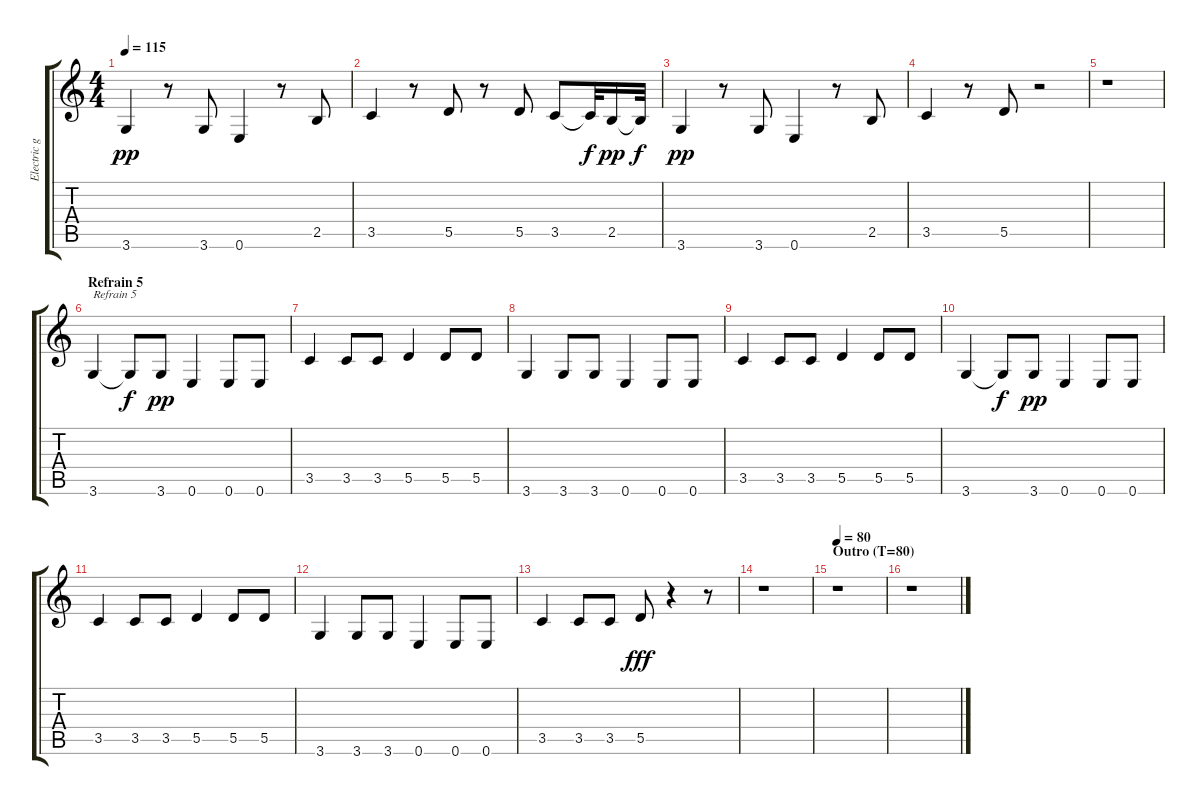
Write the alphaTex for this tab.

\track ("Electric guitar (clean)" "Electric g") {instrument electricguitarclean}
\staff {score tabs}
\tuning (E4 B3 G3 D3 A2 E2) {hide}
\ts (4 4)
\tempo 115
\clef g2
\ks c
3.6.4{dy pp} r.8 3.6.8 0.6.4 r.8 2.5.8 |
3.5.4 r.8 5.5.8 r.8 5.5.8 3.5.8 3.5{t}.32{dy f} 2.5.16{dy pp} 2.5{t}.32{dy f} |
3.6.4{dy pp} r.8 3.6.8 0.6.4 r.8 2.5.8 |
3.5.4 r.8 5.5.8 r.2 |
r.1 |
\section ("" "Refrain 5")
3.6.4{txt "Refrain 5"} 3.6{t}.8{dy f} 3.6.8{dy pp} 0.6.4 0.6.8 0.6.8 |
3.5.4 3.5.8 3.5.8 5.5.4 5.5.8 5.5.8 |
3.6.4 3.6.8 3.6.8 0.6.4 0.6.8 0.6.8 |
3.5.4 3.5.8 3.5.8 5.5.4 5.5.8 5.5.8 |
3.6.4 3.6{t}.8{dy f} 3.6.8{dy pp} 0.6.4 0.6.8 0.6.8 |
3.5.4 3.5.8 3.5.8 5.5.4 5.5.8 5.5.8 |
3.6.4 3.6.8 3.6.8 0.6.4 0.6.8 0.6.8 |
3.5.4 3.5.8 3.5.8 5.5.8{dy fff} r.4 r.8 |
r.1 |
\section ("" "Outro (T=80)")
\tempo 80
r.1 |
r.1
